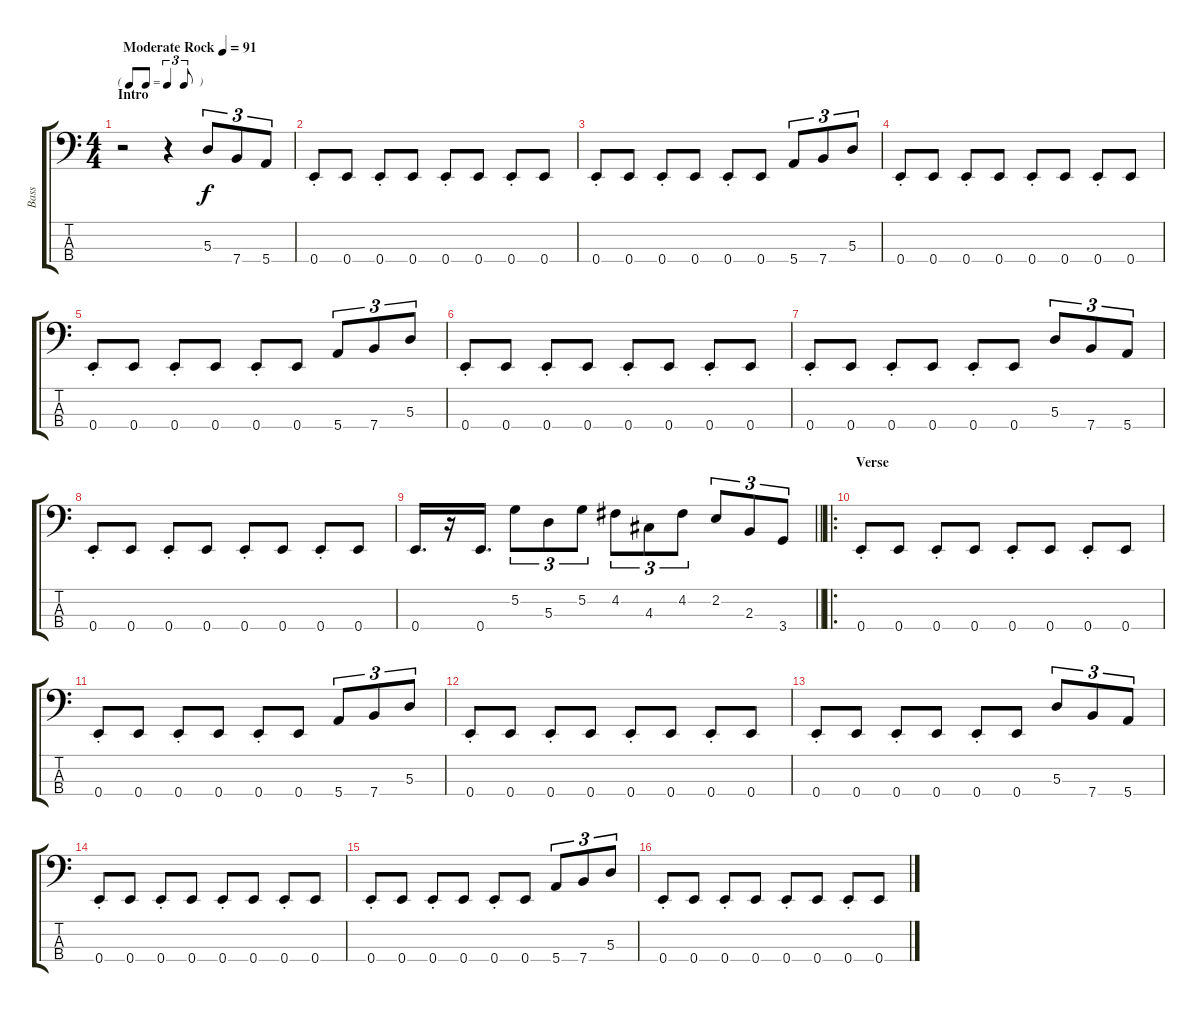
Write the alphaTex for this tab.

\track ("Bass" "Bass") {instrument electricbassfinger}
\staff {score tabs}
\tuning (G2 D2 A1 E1) {hide}
\ts (4 4)
\tf triplet8th
\section ("" "Intro")
\tempo (91 "Moderate Rock")
\clef f4
\ks c
r.2{dy f instrument electricbassfinger} r.4 5.3.8{tu (3 2)} 7.4.8{tu (3 2)} 5.4.8{tu (3 2)} |
0.4{st}.8 0.4.8 0.4{st}.8 0.4.8 0.4{st}.8 0.4.8 0.4{st}.8 0.4.8 |
0.4{st}.8 0.4.8 0.4{st}.8 0.4.8 0.4{st}.8 0.4.8 5.4.8{tu (3 2)} 7.4.8{tu (3 2)} 5.3.8{tu (3 2)} |
0.4{st}.8 0.4.8 0.4{st}.8 0.4.8 0.4{st}.8 0.4.8 0.4{st}.8 0.4.8 |
0.4{st}.8 0.4.8 0.4{st}.8 0.4.8 0.4{st}.8 0.4.8 5.4.8{tu (3 2)} 7.4.8{tu (3 2)} 5.3.8{tu (3 2)} |
0.4{st}.8 0.4.8 0.4{st}.8 0.4.8 0.4{st}.8 0.4.8 0.4{st}.8 0.4.8 |
0.4{st}.8 0.4.8 0.4{st}.8 0.4.8 0.4{st}.8 0.4.8 5.3.8{tu (3 2)} 7.4.8{tu (3 2)} 5.4.8{tu (3 2)} |
0.4{st}.8 0.4.8 0.4{st}.8 0.4.8 0.4{st}.8 0.4.8 0.4{st}.8 0.4.8 |
\barLineRight lightlight
0.4.16{d} r.16 0.4.16{d} 5.2.8{tu (3 2)} 5.3.8{tu (3 2)} 5.2.8{tu (3 2)} 4.2.8{tu (3 2)} 4.3.8{tu (3 2)} 4.2.8{tu (3 2)} 2.2.8{tu (3 2)} 2.3.8{tu (3 2)} 3.4.8{tu (3 2)} |
\ro
\section ("" "Verse")
0.4{st}.8 0.4.8 0.4{st}.8 0.4.8 0.4{st}.8 0.4.8 0.4{st}.8 0.4.8 |
0.4{st}.8 0.4.8 0.4{st}.8 0.4.8 0.4{st}.8 0.4.8 5.4.8{tu (3 2)} 7.4.8{tu (3 2)} 5.3.8{tu (3 2)} |
0.4{st}.8 0.4.8 0.4{st}.8 0.4.8 0.4{st}.8 0.4.8 0.4{st}.8 0.4.8 |
0.4{st}.8 0.4.8 0.4{st}.8 0.4.8 0.4{st}.8 0.4.8 5.3.8{tu (3 2)} 7.4.8{tu (3 2)} 5.4.8{tu (3 2)} |
0.4{st}.8 0.4.8 0.4{st}.8 0.4.8 0.4{st}.8 0.4.8 0.4{st}.8 0.4.8 |
0.4{st}.8 0.4.8 0.4{st}.8 0.4.8 0.4{st}.8 0.4.8 5.4.8{tu (3 2)} 7.4.8{tu (3 2)} 5.3.8{tu (3 2)} |
0.4{st}.8 0.4.8 0.4{st}.8 0.4.8 0.4{st}.8 0.4.8 0.4{st}.8 0.4.8
